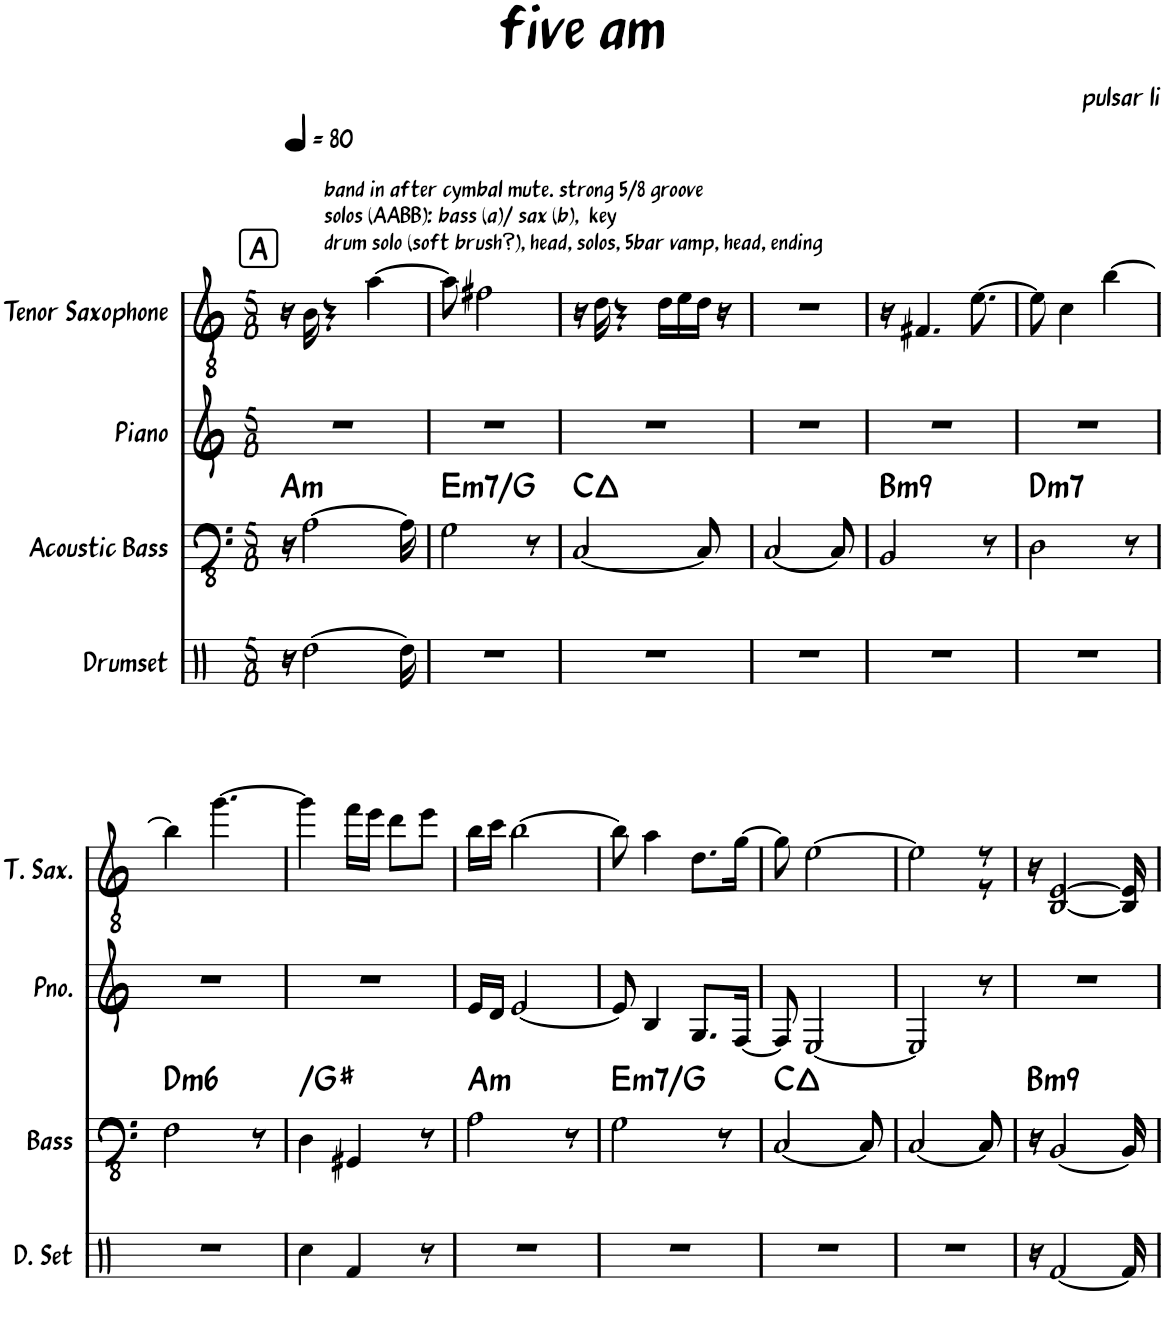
**kern	**kern	**harte	**kern	**harte	**kern	**harte
*part4	*part3	*part3	*part2	*part2	*part1	*part1
*staff4	*staff3	*	*staff2	*	*staff1	*
*I"Drumset	*I"Acoustic Bass	*	*I"Piano	*	*I"Tenor Saxophone	*
*I'D. Set	*I'Bass	*	*I'Pno.	*	*I'T. Sax.	*
*clefX	*clefFv4	*	*clefG2	*	*clefGv2	*
*	*	*	*	*	*ITrd8c14	*
*k[]	*k[]	*	*k[]	*	*k[]	*
*M5/8	*M5/8	*	*M5/8	*	*M5/8	*
*MM80	*MM80	*	*MM80	*	*MM80	*
!!LO:REH:place=s1:a:B:rj:fs=14:t=A
=1	=1	=1	=1	=1	=1	=1
!	!	!	!	!	!LO:TX:a:t=band in after cymbal mute. strong 5/8 groove	!
!	!	!	!	!	!LO:TX:a:t=solos (AABB)&colon; bass (a)/ sax (b),  key	!
!	!	!	!	!	!LO:TX:a:t=drum solo (soft brush?), head, solos, 5bar vamp, head, ending	!
!	!	!LO:H:kt=m	!	!LO:H:kt=m	!	!LO:H:kt=m
16r	16r	A:min	8%5r	A:min	16r	A:min
[2Rdd\	[2AA\	.	.	.	16B\	.
.	.	.	.	.	4r	.
.	.	.	.	.	[4a\	.
16Rdd\]	16AA\]	.	.	.	.	.
=2	=2	=2	=2	=2	=2	=2
!	!	!LO:H:kt=m7	!	!LO:H:kt=m7	!	!LO:H:kt=m7
8%5r	2GG\	E:min7/b3	8%5r	E:min7/b3	8a\]	E:min7/b3
.	.	.	.	.	2f#X\	.
.	8r	.	.	.	.	.
=3	=3	=3	=3	=3	=3	=3
8%5r	[2CC/	C:maj	8%5r	C:maj	16r	C:maj
.	.	.	.	.	16d\	.
.	.	.	.	.	4r	.
.	.	.	.	.	16d\LL	.
.	.	.	.	.	16e\	.
.	8CC/]	.	.	.	16d\JJ	.
.	.	.	.	.	16r	.
=4	=4	=4	=4	=4	=4	=4
8%5r	[2CC/	.	8%5r	.	8%5r	.
.	8CC/]	.	.	.	.	.
=5	=5	=5	=5	=5	=5	=5
!	!	!LO:H:kt=m9	!	!LO:H:kt=m9	!	!LO:H:kt=m9
8%5r	2BBB/	B:min9	8%5r	B:min9	16r	B:min9
.	.	.	.	.	4.F#X/	.
.	.	.	.	.	[8.e\	.
.	8r	.	.	.	.	.
=6	=6	=6	=6	=6	=6	=6
!	!	!LO:H:kt=m7	!	!LO:H:kt=m7	!	!LO:H:kt=m7
8%5r	2DD\	D:min7	8%5r	D:min7	8e\]	D:min7
.	.	.	.	.	4c\	.
.	.	.	.	.	[4b\	.
.	8r	.	.	.	.	.
!!LO:LB:g=z
=7	=7	=7	=7	=7	=7	=7
!	!	!LO:H:kt=m6	!	!LO:H:kt=m6	!	!LO:H:kt=m6
8%5r	2FF\	D:min6	8%5r	D:min6	4b\]	D:min6
.	.	.	.	.	[4.gg\	.
.	8r	.	.	.	.	.
=8	=8	=8	=8	=8	=8	=8
!	!	!LO:H:kt=N.C.	!	!LO:H:kt=N.C.	!	!LO:H:kt=N.C.
4Rcc\	4DD\	N	8%5r	N	4gg\]	N
4Rf/	4GGG#X/	.	.	.	16ff\LL	.
.	.	.	.	.	16ee\JJ	.
.	.	.	.	.	8dd\L	.
8r	8r	.	.	.	8ee\J	.
=9	=9	=9	=9	=9	=9	=9
!	!	!LO:H:kt=m	!	!LO:H:kt=m	!	!LO:H:kt=m
8%5r	2AA\	A:min	16e/LL	A:min	16b\LL	A:min
.	.	.	16d/JJ	.	16cc\JJ	.
.	.	.	[2e/	.	[2b\	.
.	8r	.	.	.	.	.
=10	=10	=10	=10	=10	=10	=10
!	!	!LO:H:kt=m7	!	!LO:H:kt=m7	!	!LO:H:kt=m7
8%5r	2GG\	E:min7/b3	8e/]	E:min7/b3	8b\]	E:min7/b3
.	.	.	4B/	.	4a\	.
.	.	.	8.G/L	.	8.d\L	.
.	8r	.	.	.	.	.
.	.	.	[16F/Jk	.	[16g\Jk	.
=11	=11	=11	=11	=11	=11	=11
8%5r	[2CC/	C:maj	8F/]	C:maj	8g\]	C:maj
.	.	.	[2E/	.	[2e\	.
.	8CC/]	.	.	.	.	.
=12	=12	=12	=12	=12	=12	=12
*	*	*	*	*	*^	*
8%5r	[2CC/	.	2E/]	.	2e\]	2ryy	.
.	8CC/]	.	8r	.	8r	8r	.
=13	=13	=13	=13	=13	=13	=13	=13
!	!	!LO:H:kt=m9	!	!LO:H:kt=m9	!	!	!LO:H:kt=m9
*	*	*	*	*	*v	*v	*
16r	16r	B:min9	8%5r	B:min9	16r	B:min9
[2Rf/	[2BBB/	.	.	.	[2BB/ [2E/	.
16Rf/]	16BBB/]	.	.	.	16BB/] 16E/]	.
=	=	=	=	=	=	=
*-	*-	*-	*-	*-	*-	*-
